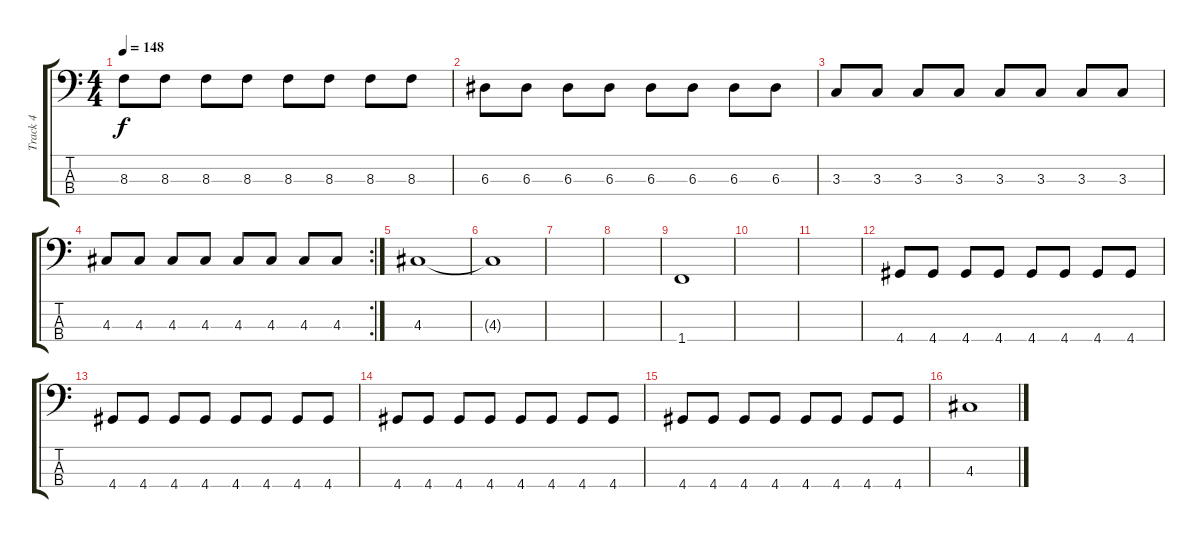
\track ("Track 4" "Track 4") {instrument electricbassfinger}
\staff {score tabs}
\tuning (G2 D2 A1 E1) {hide}
\ts (4 4)
\tempo 148
\clef f4
\ks c
8.3.8{dy f} 8.3.8 8.3.8 8.3.8 8.3.8 8.3.8 8.3.8 8.3.8 |
6.3.8 6.3.8 6.3.8 6.3.8 6.3.8 6.3.8 6.3.8 6.3.8 |
3.3.8 3.3.8 3.3.8 3.3.8 3.3.8 3.3.8 3.3.8 3.3.8 |
\rc 2
4.3.8 4.3.8 4.3.8 4.3.8 4.3.8 4.3.8 4.3.8 4.3.8 |
4.3.1 |
4.3{t}.1 |
|
|
1.4.1 |
|
|
4.4.8 4.4.8 4.4.8 4.4.8 4.4.8 4.4.8 4.4.8 4.4.8 |
4.4.8 4.4.8 4.4.8 4.4.8 4.4.8 4.4.8 4.4.8 4.4.8 |
4.4.8 4.4.8 4.4.8 4.4.8 4.4.8 4.4.8 4.4.8 4.4.8 |
4.4.8 4.4.8 4.4.8 4.4.8 4.4.8 4.4.8 4.4.8 4.4.8 |
4.3.1
